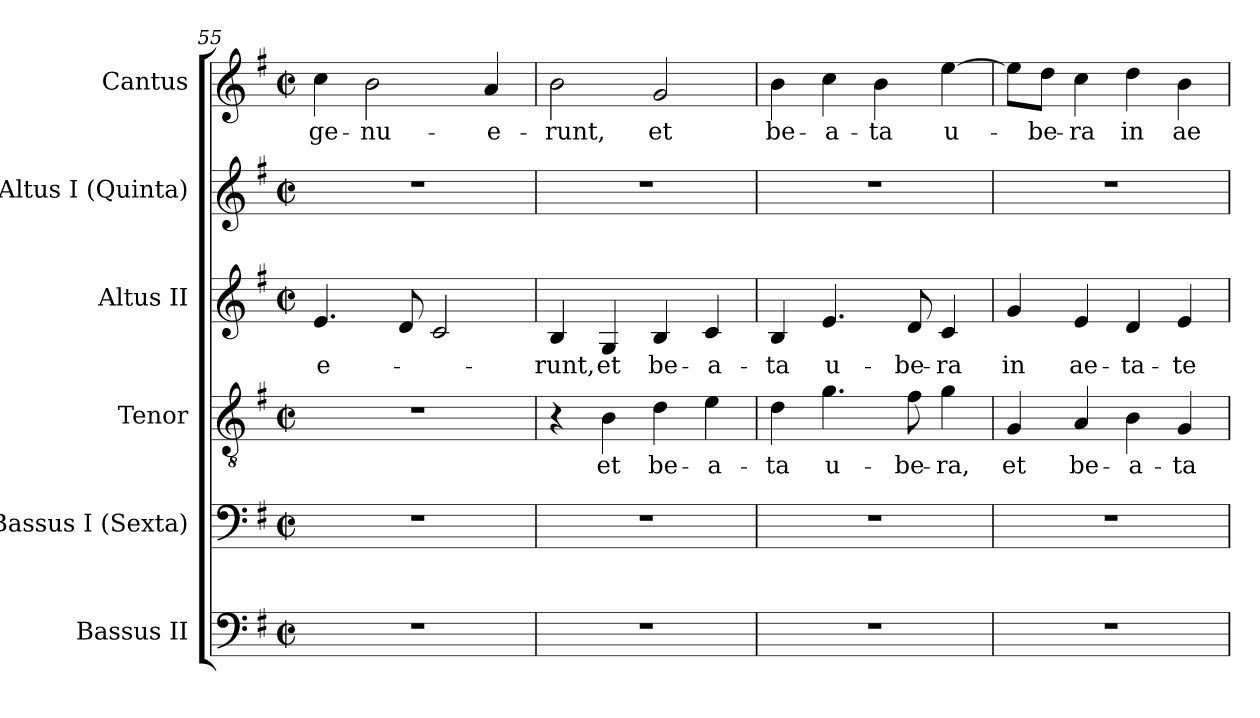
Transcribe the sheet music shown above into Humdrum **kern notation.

**kern	**kern	**kern	**text	**kern	**text	**kern	**kern	**text
*part6	*part5	*part4	*part4	*part3	*part3	*part2	*part1	*part1
*staff6	*staff5	*staff4	*staff4	*staff3	*staff3	*staff2	*staff1	*staff1
*I"Bassus II	*I"Bassus I (Sexta)	*I"Tenor	*	*I"Altus II	*	*I"Altus I (Quinta)	*I"Cantus	*
*I'B.	*I'B.	*I'T.	*	*I'A.	*	*I'A.	*I'S.	*
*clefF4	*clefF4	*clefGv2	*	*clefG2	*	*clefG2	*clefG2	*
*	*	*ITrd7c12	*	*	*	*	*	*
*k[f#]	*k[f#]	*k[f#]	*	*k[f#]	*	*k[f#]	*k[f#]	*
*G:	*G:	*G:	*	*G:	*	*G:	*G:	*
*M2/2	*M2/2	*M2/2	*	*M2/2	*	*M2/2	*M2/2	*
*met(c|)	*met(c|)	*met(c|)	*	*met(c|)	*	*met(c|)	*met(c|)	*
=55	=55	=55	=55	=55	=55	=55	=55	=55
!	!	!	!	!	!LO:LY:b:color=#000000	!	!	!
!	!	!	!	!	!	!	!	!LO:LY:b:color=#000000
1r	1r	1r	.	4.ei/	-e-	1r	4cci\	ge-
!	!	!	!	!	!	!	!	!LO:LY:b:color=#000000
.	.	.	.	.	.	.	2bi\	-nu-
.	.	.	.	8di/	.	.	.	.
.	.	.	.	2ci/	.	.	.	.
!	!	!	!	!	!	!	!	!LO:LY:b:color=#000000
.	.	.	.	.	.	.	4ai/	-e-
=56	=56	=56	=56	=56	=56	=56	=56	=56
!	!	!	!	!	!LO:LY:b:color=#000000	!	!	!
!	!	!	!	!	!	!	!	!LO:LY:b:color=#000000
1r	1r	4r	.	4Bi/	-runt,	1r	2bi\	-runt,
!	!	!	!LO:LY:b:color=#000000	!	!	!	!	!
!	!	!	!	!	!LO:LY:b:color=#000000	!	!	!
.	.	4BBi\	et	4Gi/	et	.	.	.
!	!	!	!LO:LY:b:color=#000000	!	!	!	!	!
!	!	!	!	!	!LO:LY:b:color=#000000	!	!	!
!	!	!	!	!	!	!	!	!LO:LY:b:color=#000000
.	.	4Di\	be-	4Bi/	be-	.	2gi/	et
!	!	!	!LO:LY:b:color=#000000	!	!	!	!	!
!	!	!	!	!	!LO:LY:b:color=#000000	!	!	!
.	.	4Ei\	-a-	4ci/	-a-	.	.	.
=57	=57	=57	=57	=57	=57	=57	=57	=57
!	!	!	!LO:LY:b:color=#000000	!	!	!	!	!
!	!	!	!	!	!LO:LY:b:color=#000000	!	!	!
!	!	!	!	!	!	!	!	!LO:LY:b:color=#000000
1r	1r	4Di\	-ta	4Bi/	-ta	1r	4bi\	be-
!	!	!	!LO:LY:b:color=#000000	!	!	!	!	!
!	!	!	!	!	!LO:LY:b:color=#000000	!	!	!
!	!	!	!	!	!	!	!	!LO:LY:b:color=#000000
.	.	4.Gi\	u-	4.ei/	u-	.	4cci\	-a-
!	!	!	!	!	!	!	!	!LO:LY:b:color=#000000
.	.	.	.	.	.	.	4bi\	-ta
!	!	!	!LO:LY:b:color=#000000	!	!	!	!	!
!	!	!	!	!	!LO:LY:b:color=#000000	!	!	!
.	.	8F#i\	-be-	8di/	-be-	.	.	.
!	!	!	!LO:LY:b:color=#000000	!	!	!	!	!
!	!	!	!	!	!LO:LY:b:color=#000000	!	!	!
!	!	!	!	!	!	!	!	!LO:LY:b:color=#000000
.	.	4Gi\	-ra,	4ci/	-ra	.	[>4eei\	u-
!!LO:LB:g=z
=58	=58	=58	=58	=58	=58	=58	=58	=58
!	!	!	!LO:LY:b:color=#000000	!	!	!	!	!
!	!	!	!	!	!LO:LY:b:color=#000000	!	!	!
1r	1r	4GGi/	et	4gi/	in	1r	8eei\L]	.
!	!	!	!	!	!	!	!	!LO:LY:b:color=#000000
.	.	.	.	.	.	.	8ddi\J	-be-
!	!	!	!LO:LY:b:color=#000000	!	!	!	!	!
!	!	!	!	!	!LO:LY:b:color=#000000	!	!	!
!	!	!	!	!	!	!	!	!LO:LY:b:color=#000000
.	.	4AAi/	be-	4ei/	ae-	.	4cci\	-ra
!	!	!	!LO:LY:b:color=#000000	!	!	!	!	!
!	!	!	!	!	!LO:LY:b:color=#000000	!	!	!
!	!	!	!	!	!	!	!	!LO:LY:b:color=#000000
.	.	4BBi\	-a-	4di/	-ta-	.	4ddi\	in
!	!	!	!LO:LY:b:color=#000000	!	!	!	!	!
!	!	!	!	!	!LO:LY:b:color=#000000	!	!	!
!	!	!	!	!	!	!	!	!LO:LY:b:color=#000000
.	.	4GGi/	-ta	4ei/	-te	.	4bi\	ae-
=	=	=	=	=	=	=	=	=
*-	*-	*-	*-	*-	*-	*-	*-	*-
